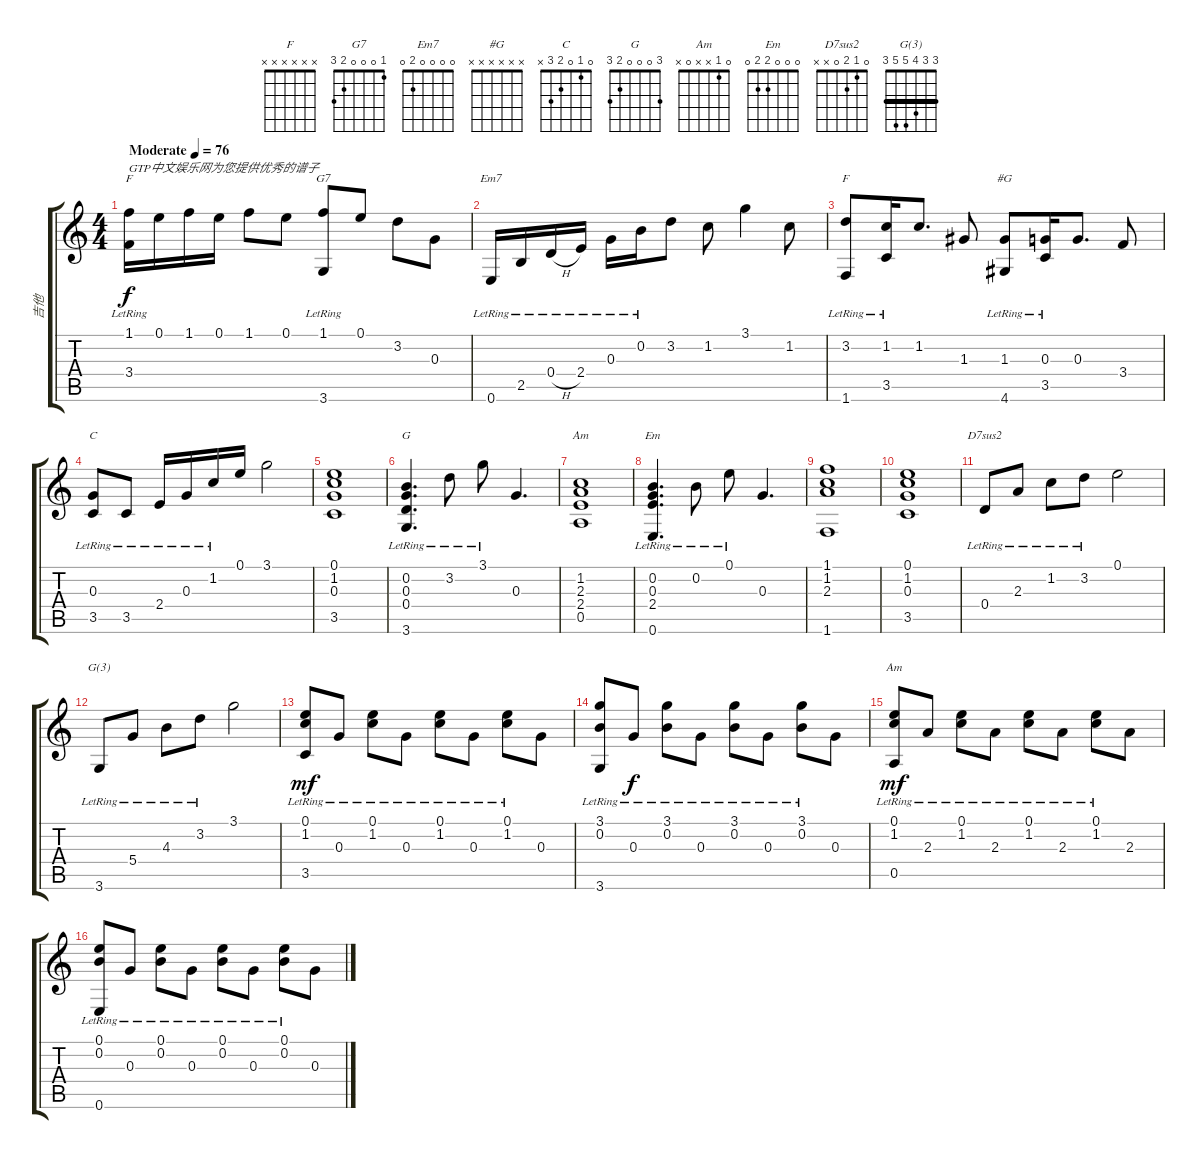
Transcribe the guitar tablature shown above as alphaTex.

\track ("吉他" "吉他") {instrument acousticguitarsteel}
\staff {score tabs}
\tuning (E4 B3 G3 D3 A2 E2) {hide}
\chord ("F" 1 1 2 3 3 1) {barre 1}
\chord ("G7" 1 0 0 0 2 3)
\chord ("Em7" 0 0 0 0 2 0)
\chord ("F" x x x x x x)
\chord ("#G" x x x x x x)
\chord ("C" 0 1 0 2 3 x)
\chord ("G" 3 0 0 0 2 3)
\chord ("Am" x 1 2 2 0 x)
\chord ("Em" 0 0 0 2 2 0)
\chord ("D7sus2" 0 1 2 0 x x)
\chord ("G(3)" 3 3 4 5 5 3) {barre 3}
\chord ("Am" 0 1 x x 0 x)
\ts (4 4)
\tempo (76 "Moderate")
\clef g2
\ks c
(1.1 3.4{lr}).16{ch "F" txt "GTP中文娱乐网为您提供优秀的谱子" dy f instrument acousticguitarsteel} 0.1.16 1.1.16 0.1.16 1.1.8 0.1.8 (1.1 3.6{lr}).8{ch "G7"} 0.1.8 3.2.8 0.3.8 |
0.6{lr}.16{ch "Em7"} 2.5{lr}.16 0.4{h lr}.16 2.4{lr}.16 0.3{lr}.16 0.2{lr}.16 3.2.8 1.2.8 3.1.4 1.2.8 |
(3.2 1.6{lr}).8{ch "F"} (1.2 3.5{lr}).16 1.2.8{d} 1.3.8 (1.3 4.6{lr}).8{ch "#G"} (0.3 3.5{lr}).16 0.3.8{d} 3.4.8 |
(0.3{lr} 3.5).8{ch "C"} 3.5{lr}.8 2.4{lr}.16 0.3{lr}.16 1.2{lr}.16 0.1.16 3.1.2 |
(0.1 1.2 0.3 3.5).1 |
(0.2{lr} 0.3{lr} 0.4{lr} 3.6{lr}).4{d ch "G"} 3.2{lr}.8 3.1{lr}.8 0.3.4{d} |
(1.2 2.3 2.4 0.5).1{ch "Am"} |
(0.2{lr} 0.3{lr} 2.4{lr} 0.6{lr}).4{d ch "Em"} 0.2{lr}.8 0.1{lr}.8 0.3.4{d} |
(1.1 1.2 2.3 1.6).1 |
(0.1 1.2 0.3 3.5).1 |
0.4{lr}.8{ch "D7sus2"} 2.3{lr}.8 1.2{lr}.8 3.2{lr}.8 0.1.2 |
3.6{lr}.8{ch "G(3)"} 5.4{lr}.8 4.3{lr}.8 3.2{lr}.8 3.1.2 |
(0.1{lr} 1.2{lr} 3.5{lr}).8{dy mf} 0.3{lr}.8 (0.1{lr} 1.2{lr}).8 0.3{lr}.8 (0.1{lr} 1.2{lr}).8 0.3{lr}.8 (0.1{lr} 1.2{lr}).8 0.3.8 |
(3.1{lr} 0.2{lr} 3.6{lr}).8 0.3{lr}.8{dy f} (3.1{lr} 0.2{lr}).8 0.3{lr}.8 (3.1{lr} 0.2{lr}).8 0.3{lr}.8 (3.1{lr} 0.2{lr}).8 0.3.8 |
(0.1{lr} 1.2{lr} 0.5{lr}).8{ch "Am" dy mf} 2.3{lr}.8 (0.1{lr} 1.2{lr}).8 2.3{lr}.8 (0.1{lr} 1.2{lr}).8 2.3{lr}.8 (0.1{lr} 1.2{lr}).8 2.3.8 |
(0.1{lr} 0.2{lr} 0.6{lr}).8 0.3{lr}.8 (0.1{lr} 0.2{lr}).8 0.3{lr}.8 (0.1{lr} 0.2{lr}).8 0.3{lr}.8 (0.1{lr} 0.2{lr}).8 0.3.8
